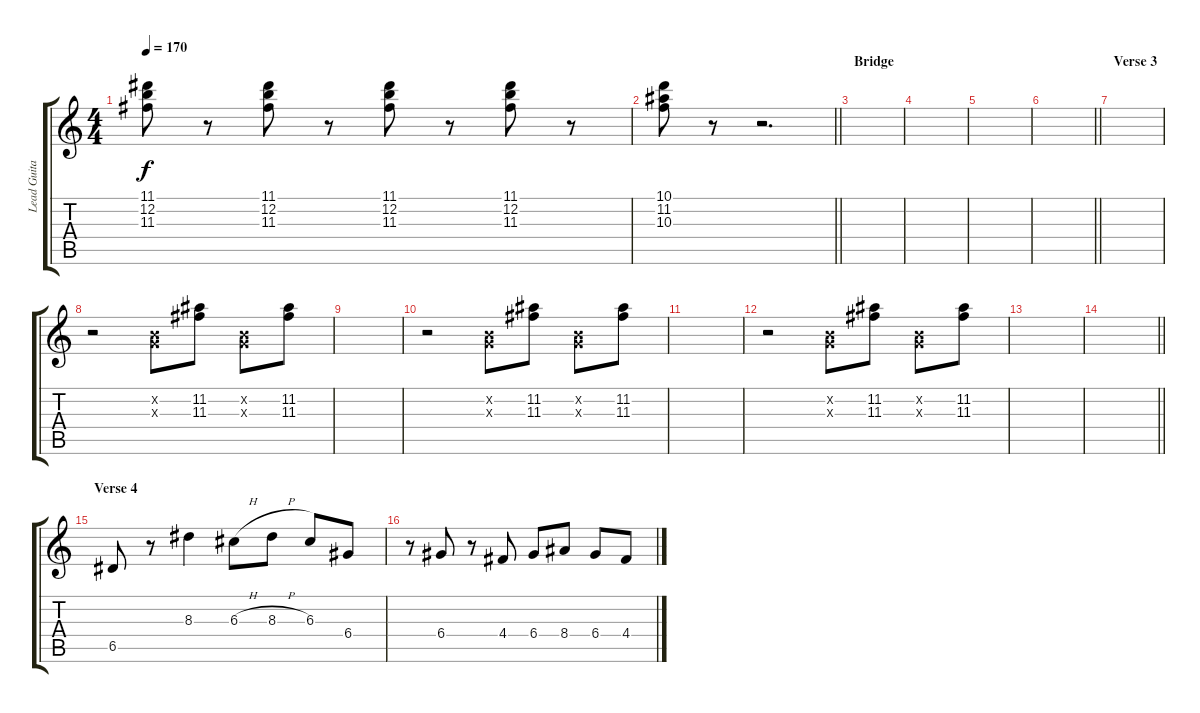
\track ("Lead Guitar" "Lead Guita") {instrument distortionguitar}
\staff {score tabs}
\tuning (E4 B3 G3 D3 A2 E2) {hide}
\ts (4 4)
\tempo 170
\clef g2
\ks c
(11.1 12.2 11.3).8{dy f} r.8 (11.1 12.2 11.3).8 r.8 (11.1 12.2 11.3).8 r.8 (11.1 12.2 11.3).8 r.8 |
\barLineRight lightlight
(10.1 11.2 10.3).8 r.8 r.2{d} |
\section ("" "Bridge")
|
|
|
\barLineRight lightlight
|
\section ("" "Verse 3")
|
r.2 (0.2{x} 0.3{x}).8 (11.2 11.3).8 (0.2{x} 0.3{x}).8 (11.2 11.3).8 |
|
r.2 (0.2{x} 0.3{x}).8 (11.2 11.3).8 (0.2{x} 0.3{x}).8 (11.2 11.3).8 |
|
r.2 (0.2{x} 0.3{x}).8 (11.2 11.3).8 (0.2{x} 0.3{x}).8 (11.2 11.3).8 |
|
\barLineRight lightlight
|
\section ("" "Verse 4")
6.5.8 r.8 8.3.4 6.3{h}.8 8.3{h}.8 6.3.8 6.4.8 |
r.8 6.4.8 r.8 4.4.8 6.4.8 8.4.8 6.4.8 4.4.8
